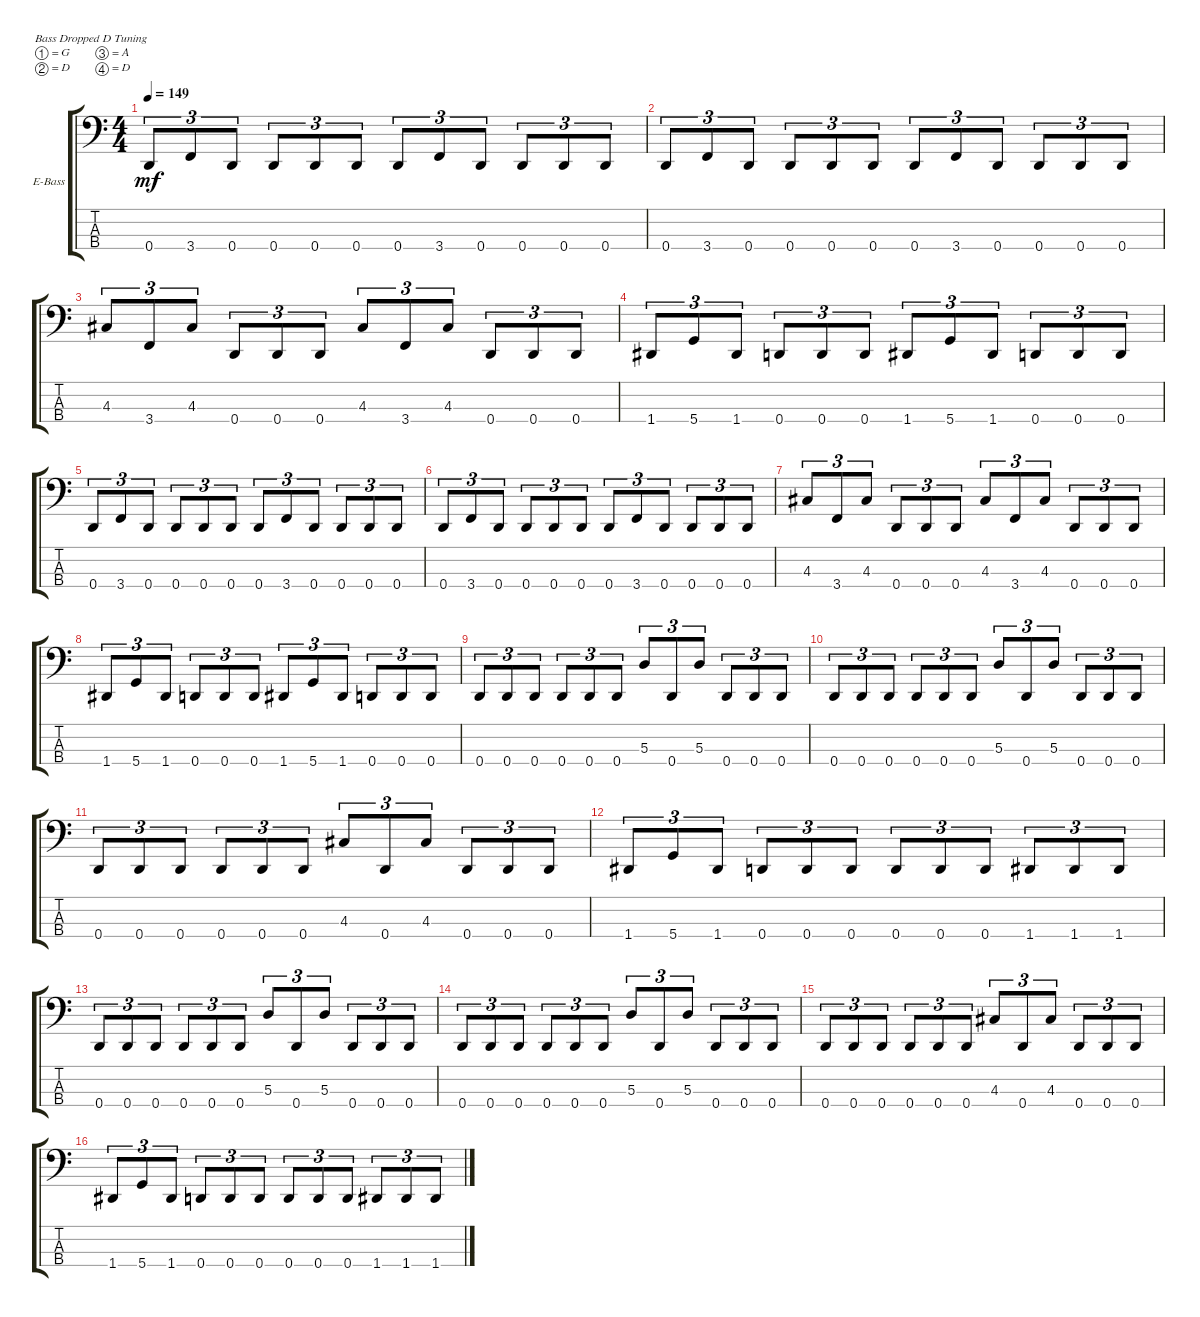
\defaultSystemsLayout 4
\bracketExtendMode groupsimilarinstruments
\firstSystemTrackNameOrientation horizontal
\otherSystemsTrackNameOrientation horizontal
\track ("John Campbell" "E-Bass") {instrument electricbassfinger}
\staff {score tabs}
\tuning (G2 D2 A1 D1)
\ts (4 4)
\tempo 149
\clef f4
\scale
0.333333
\ks c
0.4.8{tu (3 2) dy mf} 3.4.8{tu (3 2)} 0.4.8{tu (3 2)} 0.4.8{tu (3 2)} 0.4.8{tu (3 2)} 0.4.8{tu (3 2)} 0.4.8{tu (3 2)} 3.4.8{tu (3 2)} 0.4.8{tu (3 2)} 0.4.8{tu (3 2)} 0.4.8{tu (3 2)} 0.4.8{tu (3 2)} |
\scale
0.333333 0.4.8{tu (3 2)} 3.4.8{tu (3 2)} 0.4.8{tu (3 2)} 0.4.8{tu (3 2)} 0.4.8{tu (3 2)} 0.4.8{tu (3 2)} 0.4.8{tu (3 2)} 3.4.8{tu (3 2)} 0.4.8{tu (3 2)} 0.4.8{tu (3 2)} 0.4.8{tu (3 2)} 0.4.8{tu (3 2)} |
\scale
0.333333 4.3.8{tu (3 2)} 3.4.8{tu (3 2)} 4.3.8{tu (3 2)} 0.4.8{tu (3 2)} 0.4.8{tu (3 2)} 0.4.8{tu (3 2)} 4.3.8{tu (3 2)} 3.4.8{tu (3 2)} 4.3.8{tu (3 2)} 0.4.8{tu (3 2)} 0.4.8{tu (3 2)} 0.4.8{tu (3 2)} |
\scale
0.333333 1.4.8{tu (3 2)} 5.4.8{tu (3 2)} 1.4.8{tu (3 2)} 0.4.8{tu (3 2)} 0.4.8{tu (3 2)} 0.4.8{tu (3 2)} 1.4.8{tu (3 2)} 5.4.8{tu (3 2)} 1.4.8{tu (3 2)} 0.4.8{tu (3 2)} 0.4.8{tu (3 2)} 0.4.8{tu (3 2)} |
\scale
0.333333 0.4.8{tu (3 2)} 3.4.8{tu (3 2)} 0.4.8{tu (3 2)} 0.4.8{tu (3 2)} 0.4.8{tu (3 2)} 0.4.8{tu (3 2)} 0.4.8{tu (3 2)} 3.4.8{tu (3 2)} 0.4.8{tu (3 2)} 0.4.8{tu (3 2)} 0.4.8{tu (3 2)} 0.4.8{tu (3 2)} |
\scale
0.333333 0.4.8{tu (3 2)} 3.4.8{tu (3 2)} 0.4.8{tu (3 2)} 0.4.8{tu (3 2)} 0.4.8{tu (3 2)} 0.4.8{tu (3 2)} 0.4.8{tu (3 2)} 3.4.8{tu (3 2)} 0.4.8{tu (3 2)} 0.4.8{tu (3 2)} 0.4.8{tu (3 2)} 0.4.8{tu (3 2)} |
\scale
0.333333 4.3.8{tu (3 2)} 3.4.8{tu (3 2)} 4.3.8{tu (3 2)} 0.4.8{tu (3 2)} 0.4.8{tu (3 2)} 0.4.8{tu (3 2)} 4.3.8{tu (3 2)} 3.4.8{tu (3 2)} 4.3.8{tu (3 2)} 0.4.8{tu (3 2)} 0.4.8{tu (3 2)} 0.4.8{tu (3 2)} |
\scale
0.333333 1.4.8{tu (3 2)} 5.4.8{tu (3 2)} 1.4.8{tu (3 2)} 0.4.8{tu (3 2)} 0.4.8{tu (3 2)} 0.4.8{tu (3 2)} 1.4.8{tu (3 2)} 5.4.8{tu (3 2)} 1.4.8{tu (3 2)} 0.4.8{tu (3 2)} 0.4.8{tu (3 2)} 0.4.8{tu (3 2)} |
\scale
0.333333 0.4.8{tu (3 2)} 0.4.8{tu (3 2)} 0.4.8{tu (3 2)} 0.4.8{tu (3 2)} 0.4.8{tu (3 2)} 0.4.8{tu (3 2)} 5.3.8{tu (3 2)} 0.4.8{tu (3 2)} 5.3.8{tu (3 2)} 0.4.8{tu (3 2)} 0.4.8{tu (3 2)} 0.4.8{tu (3 2)} |
\scale
0.333333 0.4.8{tu (3 2)} 0.4.8{tu (3 2)} 0.4.8{tu (3 2)} 0.4.8{tu (3 2)} 0.4.8{tu (3 2)} 0.4.8{tu (3 2)} 5.3.8{tu (3 2)} 0.4.8{tu (3 2)} 5.3.8{tu (3 2)} 0.4.8{tu (3 2)} 0.4.8{tu (3 2)} 0.4.8{tu (3 2)} |
\scale
0.333333 0.4.8{tu (3 2)} 0.4.8{tu (3 2)} 0.4.8{tu (3 2)} 0.4.8{tu (3 2)} 0.4.8{tu (3 2)} 0.4.8{tu (3 2)} 4.3.8{tu (3 2)} 0.4.8{tu (3 2)} 4.3.8{tu (3 2)} 0.4.8{tu (3 2)} 0.4.8{tu (3 2)} 0.4.8{tu (3 2)} |
\scale
0.333333 1.4.8{tu (3 2)} 5.4.8{tu (3 2)} 1.4.8{tu (3 2)} 0.4.8{tu (3 2)} 0.4.8{tu (3 2)} 0.4.8{tu (3 2)} 0.4.8{tu (3 2)} 0.4.8{tu (3 2)} 0.4.8{tu (3 2)} 1.4.8{tu (3 2)} 1.4.8{tu (3 2)} 1.4.8{tu (3 2)} |
\scale
0.333333 0.4.8{tu (3 2)} 0.4.8{tu (3 2)} 0.4.8{tu (3 2)} 0.4.8{tu (3 2)} 0.4.8{tu (3 2)} 0.4.8{tu (3 2)} 5.3.8{tu (3 2)} 0.4.8{tu (3 2)} 5.3.8{tu (3 2)} 0.4.8{tu (3 2)} 0.4.8{tu (3 2)} 0.4.8{tu (3 2)} |
\scale
0.333333 0.4.8{tu (3 2)} 0.4.8{tu (3 2)} 0.4.8{tu (3 2)} 0.4.8{tu (3 2)} 0.4.8{tu (3 2)} 0.4.8{tu (3 2)} 5.3.8{tu (3 2)} 0.4.8{tu (3 2)} 5.3.8{tu (3 2)} 0.4.8{tu (3 2)} 0.4.8{tu (3 2)} 0.4.8{tu (3 2)} |
\scale
0.333333 0.4.8{tu (3 2)} 0.4.8{tu (3 2)} 0.4.8{tu (3 2)} 0.4.8{tu (3 2)} 0.4.8{tu (3 2)} 0.4.8{tu (3 2)} 4.3.8{tu (3 2)} 0.4.8{tu (3 2)} 4.3.8{tu (3 2)} 0.4.8{tu (3 2)} 0.4.8{tu (3 2)} 0.4.8{tu (3 2)} |
\scale
0.333333 1.4.8{tu (3 2)} 5.4.8{tu (3 2)} 1.4.8{tu (3 2)} 0.4.8{tu (3 2)} 0.4.8{tu (3 2)} 0.4.8{tu (3 2)} 0.4.8{tu (3 2)} 0.4.8{tu (3 2)} 0.4.8{tu (3 2)} 1.4.8{tu (3 2)} 1.4.8{tu (3 2)} 1.4.8{tu (3 2)}
